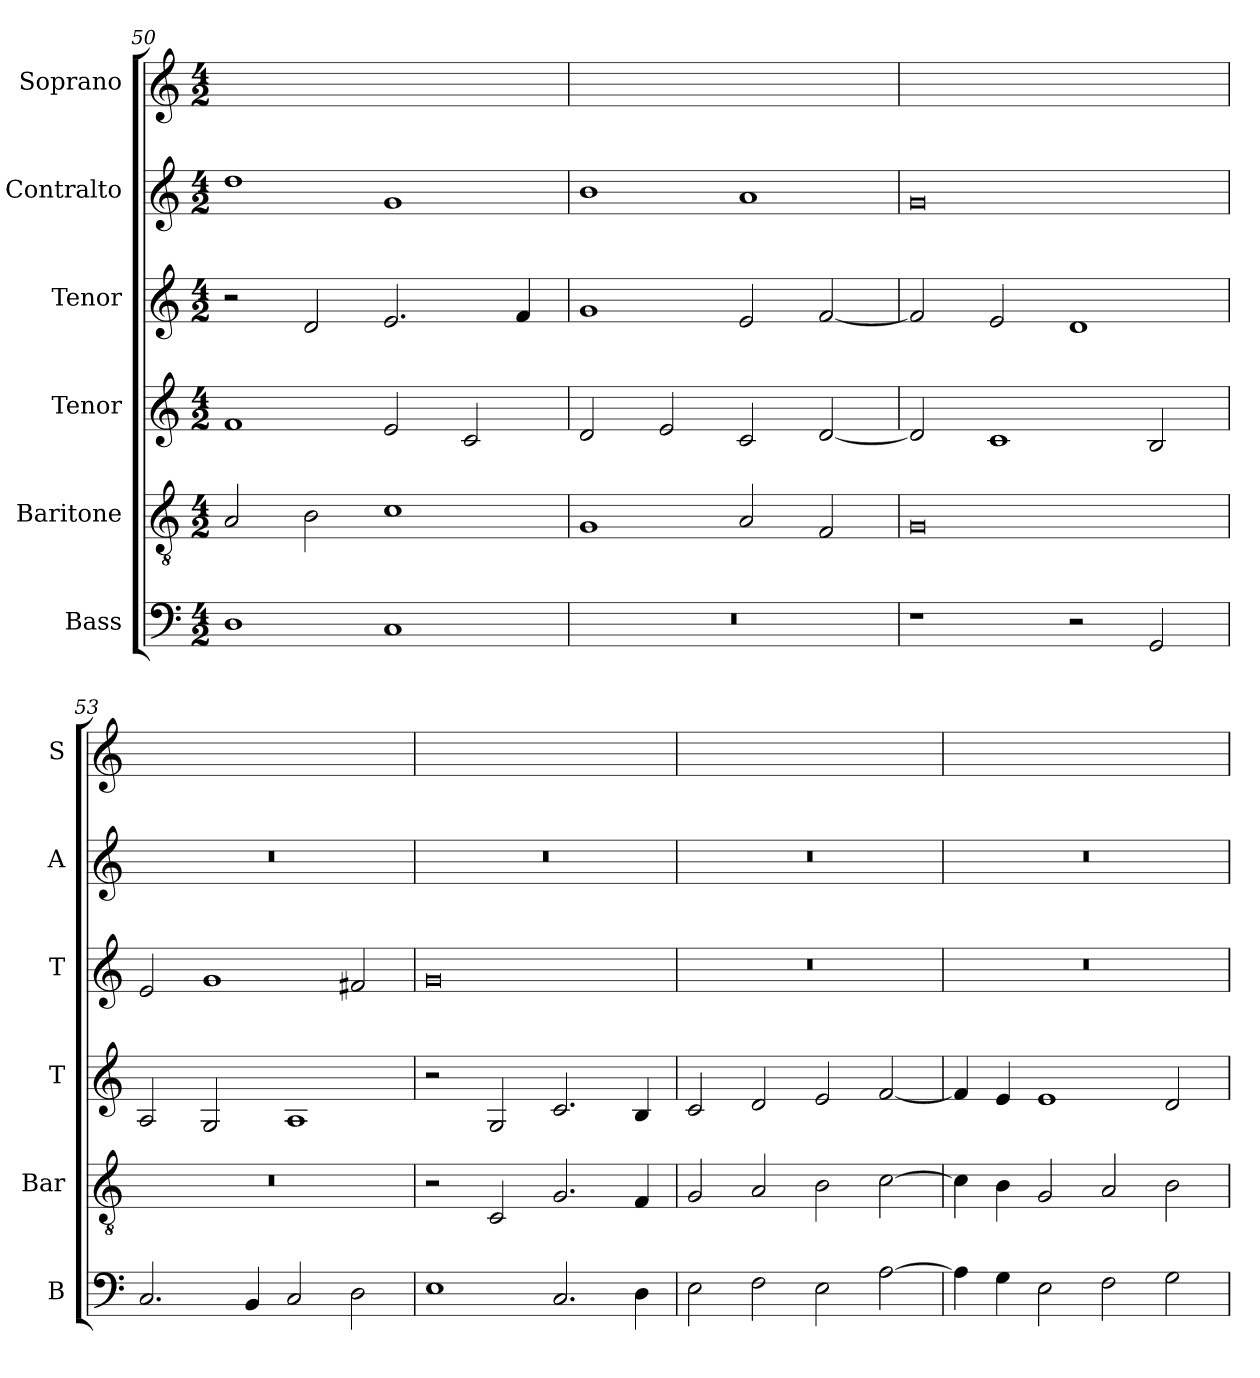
**kern	**kern	**kern	**kern	**kern	**kern
*part6	*part5	*part4	*part3	*part2	*part1
*staff6	*staff5	*staff4	*staff3	*staff2	*staff1
*I"Bass	*I"Baritone	*I"Tenor	*I"Tenor	*I"Contralto	*I"Soprano
*I'B	*I'Bar	*I'T	*I'T	*I'A	*I'S
*clefF4	*clefGv2	*clefG2	*clefG2	*clefG2	*clefG2
*k[]	*k[]	*k[]	*k[]	*k[]	*k[]
*E:phr	*E:phr	*E:phr	*E:phr	*E:phr	*E:phr
*M4/2	*M4/2	*M4/2	*M4/2	*M4/2	*M4/2
=50	=50	=50	=50	=50	=50
1D	2A	1f	2r	1dd	0ryy
.	2B	.	2d	.	.
1C	1c	2e	2.e	1g	.
.	.	2c	.	.	.
.	.	.	4f	.	.
=51	=51	=51	=51	=51	=51
0r	1G	2d	1g	1b	0ryy
.	.	2e	.	.	.
.	2A	2c	2e	1a	.
.	2F	[2d	[2f	.	.
=52	=52	=52	=52	=52	=52
1r	0G	2d]	2f]	0g	0ryy
.	.	1c	2e	.	.
2r	.	.	1d	.	.
2GG	.	2B	.	.	.
=53	=53	=53	=53	=53	=53
2.C	0r	2A	2e	0r	0ryy
.	.	2G	1g	.	.
4BB	.	.	.	.	.
2C	.	1A	.	.	.
2D	.	.	2f#X	.	.
=54	=54	=54	=54	=54	=54
1E	2r	2r	0g	0r	0ryy
.	2C	2G	.	.	.
2.C	2.G	2.c	.	.	.
4D	4F	4B	.	.	.
=55	=55	=55	=55	=55	=55
2E	2G	2c	0r	0r	0ryy
2F	2A	2d	.	.	.
2E	2B	2e	.	.	.
[2A	[2c	[2f	.	.	.
=56	=56	=56	=56	=56	=56
4A]	4c]	4f]	0r	0r	0ryy
4G	4B	4e	.	.	.
2E	2G	1e	.	.	.
2F	2A	.	.	.	.
2G	2B	2d	.	.	.
=	=	=	=	=	=
*-	*-	*-	*-	*-	*-
